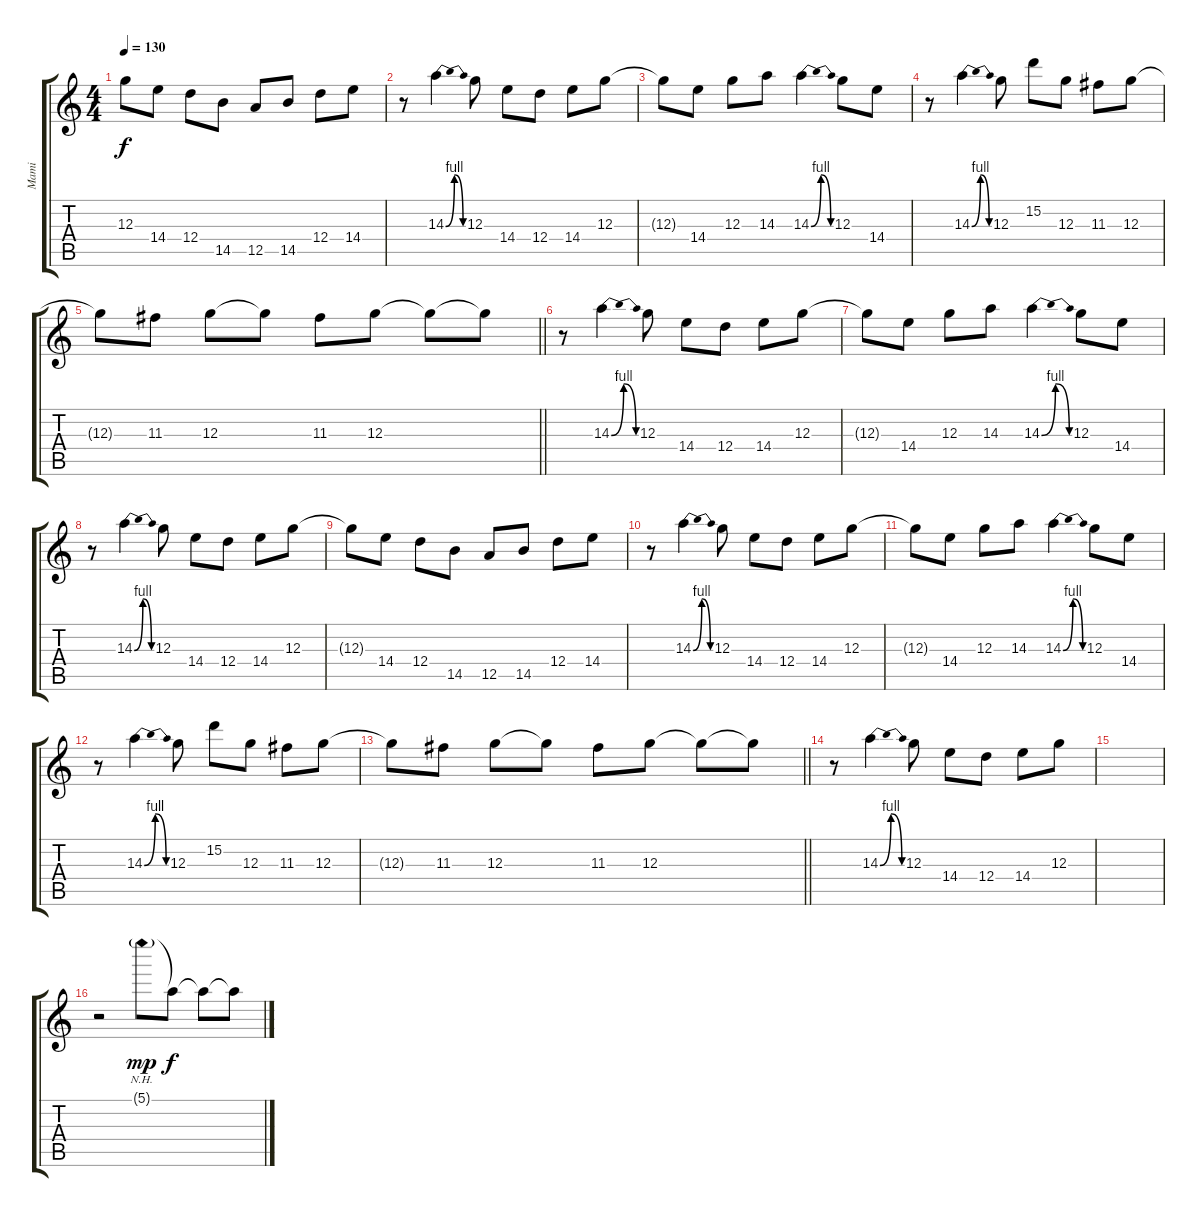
\track ("Mami" "Mami") {instrument distortionguitar}
\staff {score tabs}
\tuning (E4 B3 G3 D3 A2 E2) {hide}
\ts (4 4)
\tempo 130
\clef g2
\ks c
12.3{t}.8{dy f} 14.4.8 12.4.8 14.5.8 12.5.8 14.5.8 12.4.8 14.4.8 |
r.8 14.3{be (bendrelease 0 0 15 4 15 4 60 0)}.4 12.3.8 14.4.8 12.4.8 14.4.8 12.3.8 |
12.3{t}.8 14.4.8 12.3.8 14.3.8 14.3{be (bendrelease 0 0 15 4 15 4 60 0)}.4 12.3.8 14.4.8 |
r.8 14.3{be (bendrelease 0 0 15 4 15 4 60 0)}.4 12.3.8 15.2.8 12.3.8 11.3.8 12.3.8 |
\barLineRight lightlight
12.3{t}.8 11.3.8 12.3.8 12.3{t}.8 11.3.8 12.3.8 12.3{t}.8 12.3{t}.8 |
r.8 14.3{be (bendrelease 0 0 15 4 15 4 60 0)}.4 12.3.8 14.4.8 12.4.8 14.4.8 12.3.8 |
12.3{t}.8 14.4.8 12.3.8 14.3.8 14.3{be (bendrelease 0 0 15 4 15 4 60 0)}.4 12.3.8 14.4.8 |
r.8 14.3{be (bendrelease 0 0 15 4 15 4 60 0)}.4 12.3.8 14.4.8 12.4.8 14.4.8 12.3.8 |
12.3{t}.8 14.4.8 12.4.8 14.5.8 12.5.8 14.5.8 12.4.8 14.4.8 |
r.8 14.3{be (bendrelease 0 0 15 4 15 4 60 0)}.4 12.3.8 14.4.8 12.4.8 14.4.8 12.3.8 |
12.3{t}.8 14.4.8 12.3.8 14.3.8 14.3{be (bendrelease 0 0 15 4 15 4 60 0)}.4 12.3.8 14.4.8 |
r.8 14.3{be (bendrelease 0 0 15 4 15 4 60 0)}.4 12.3.8 15.2.8 12.3.8 11.3.8 12.3.8 |
\barLineRight lightlight
12.3{t}.8 11.3.8 12.3.8 12.3{t}.8 11.3.8 12.3.8 12.3{t}.8 12.3{t}.8 |
r.8 14.3{be (bendrelease 0 0 15 4 15 4 60 0)}.4 12.3.8 14.4.8 12.4.8 14.4.8 12.3.8 |
|
r.2 5.1{nh g}.8{dy mp volume 13} 5.1{t}.8{dy f} 5.1{t}.8 5.1{t}.8
